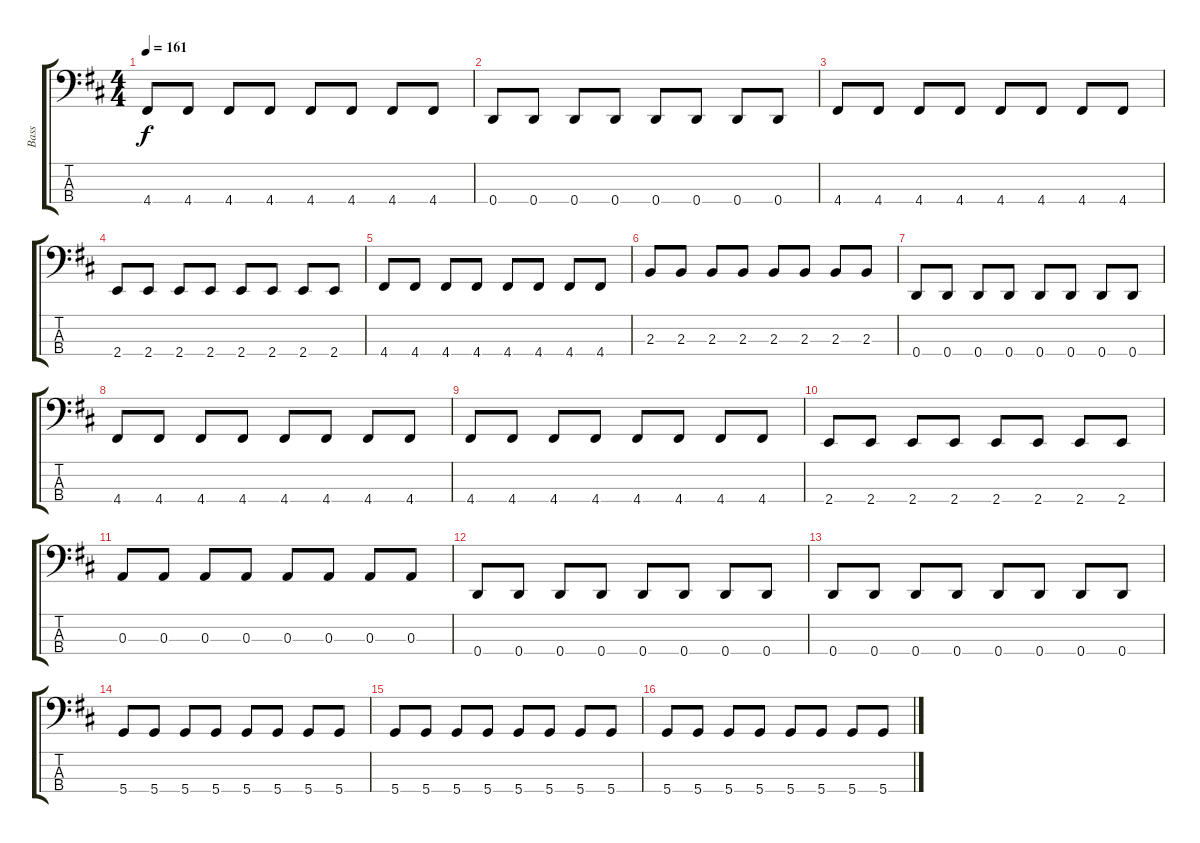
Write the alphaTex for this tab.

\track ("Bass" "Bass") {instrument acousticguitarsteel}
\staff {score tabs}
\tuning (G2 D2 A1 D1) {hide}
\ts (4 4)
\tempo 161
\clef f4
\ks d
4.4.8{dy f} 4.4.8 4.4.8 4.4.8 4.4.8 4.4.8 4.4.8 4.4.8 |
0.4.8 0.4.8 0.4.8 0.4.8 0.4.8 0.4.8 0.4.8 0.4.8 |
4.4.8 4.4.8 4.4.8 4.4.8 4.4.8 4.4.8 4.4.8 4.4.8 |
2.4.8 2.4.8 2.4.8 2.4.8 2.4.8 2.4.8 2.4.8 2.4.8 |
4.4.8 4.4.8 4.4.8 4.4.8 4.4.8 4.4.8 4.4.8 4.4.8 |
2.3.8 2.3.8 2.3.8 2.3.8 2.3.8 2.3.8 2.3.8 2.3.8 |
0.4.8 0.4.8 0.4.8 0.4.8 0.4.8 0.4.8 0.4.8 0.4.8 |
4.4.8 4.4.8 4.4.8 4.4.8 4.4.8 4.4.8 4.4.8 4.4.8 |
4.4.8 4.4.8 4.4.8 4.4.8 4.4.8 4.4.8 4.4.8 4.4.8 |
2.4.8 2.4.8 2.4.8 2.4.8 2.4.8 2.4.8 2.4.8 2.4.8 |
0.3.8 0.3.8 0.3.8 0.3.8 0.3.8 0.3.8 0.3.8 0.3.8 |
0.4.8 0.4.8 0.4.8 0.4.8 0.4.8 0.4.8 0.4.8 0.4.8 |
0.4.8 0.4.8 0.4.8 0.4.8 0.4.8 0.4.8 0.4.8 0.4.8 |
5.4.8 5.4.8 5.4.8 5.4.8 5.4.8 5.4.8 5.4.8 5.4.8 |
5.4.8 5.4.8 5.4.8 5.4.8 5.4.8 5.4.8 5.4.8 5.4.8 |
5.4.8 5.4.8 5.4.8 5.4.8 5.4.8 5.4.8 5.4.8 5.4.8
